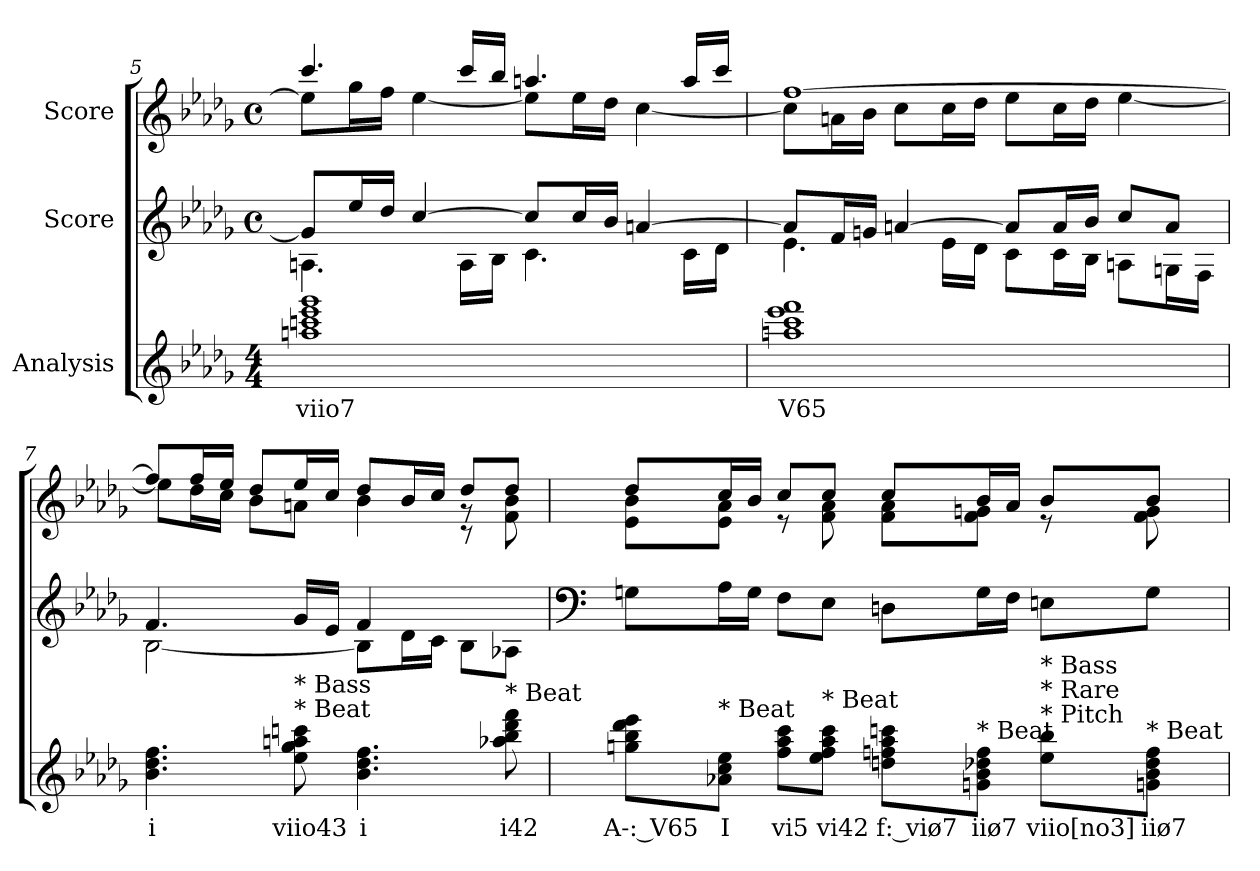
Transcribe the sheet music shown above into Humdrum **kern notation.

**kern	**text	**kern	**kern
*part3	*part3	*part2	*part1
*staff3	*staff3	*staff2	*staff1
*I"Analysis	*	*I"Score	*I"Score
*	*	*clefG2	*clefG2
*k[b-e-a-d-g-]	*	*k[b-e-a-d-g-]	*k[b-e-a-d-g-]
*M4/4	*	*M4/4	*M4/4
*	*	*met(c)	*met(c)
=5	=5	=5	=5
*	*	*^	*^
1aan 1cccn 1eee- 1ggg-	viio7	8g-/L]	4.An\	4.ccc/	8ee-\L]
.	.	16ee-/L	.	.	16gg-\L
.	.	16dd-/JJ	.	.	16ff\JJ
.	.	[4cc/	.	.	[4ee-\
.	.	.	16A\LL	16ccc/LL	.
.	.	.	16B-\JJ	16bb-/JJ	.
.	.	8cc/L]	4.c\	4.aan/	8ee-\L]
.	.	16cc/L	.	.	16ee-\L
.	.	16b-/JJ	.	.	16dd-\JJ
.	.	[4an/	.	.	[4cc\
.	.	.	16c\LL	16aa/LL	.
.	.	.	16d-\JJ	16ccc/JJ	.
=6	=6	=6	=6	=6	=6
1aan 1ccc 1eee- 1fff	V65	8a/L]	4.e-\	[1ff	8cc\L]
.	.	16f/L	.	.	16an\L
.	.	16gn/JJ	.	.	16b-\JJ
.	.	[4an/	.	.	8cc\L
.	.	.	16e-\LL	.	16cc\L
.	.	.	16d-\JJ	.	16dd-\JJ
.	.	8a/L]	8c\L	.	8ee-\L
.	.	16a/L	16c\L	.	16cc\L
.	.	16b-/JJ	16B-\JJ	.	16dd-\JJ
.	.	8cc/L	8An\L	.	[4ee-\
.	.	8a/J	16Gn\L	.	.
.	.	.	16F\JJ	.	.
!!LO:LB:g=z	!!
=7	=7	=7	=7	=7	=7
4.b- 4.dd- 4.ff	i	4.f/	[2B-\	8ff/L]	8ee-\L]
.	.	.	.	16ff/L	16dd-\L
.	.	.	.	16ee-/JJ	16cc\JJ
.	.	.	.	8dd-/L	8b-\L
!LO:TX:t=* Beat	!	!	!	!	!
!LO:TX:t=* Bass	!	!	!	!	!
8ee- 8gg- 8aan 8cccn	viio43	16g-/LL	.	16ee-/L	8an\J
.	.	16e-/JJ	.	16cc/JJ	.
4.b- 4.dd- 4.ff	i	4f/	8B-\L]	8dd-/L	4b-\
.	.	.	16d-\L	16b-/L	.
.	.	.	16c\JJ	16cc/JJ	.
.	.	8rbbb	8B-\L	8dd-/L	8r
!LO:TX:t=* Beat	!	!	!	!	!
8aa-X 8bb- 8ddd- 8fff	i42	8ryy	8A-X\J	8dd-/J	8f\ 8b-\
*	*	*v	*v	*	*
=8	=8	=8	=8	=8
*	*	*clefF4	*	*
8ggn 8bb- 8ddd- 8eee-L	A-: V65	8Gn\L	8dd-/L	8e-\ 8b-\L
!LO:TX:t=* Beat	!	!	!	!
8a-X 8cc 8ee-J	I	16A-\L	16cc/L	8e-\ 8a-\J
.	.	16G\JJ	16b-/JJ	.
8ff 8aa- 8cccL	vi5	8F\L	8cc/L	8r
!LO:TX:t=* Beat	!	!	!	!
8ee- 8ff 8aa- 8cccJ	vi42	8E-\J	8cc/J	8f\ 8a-\
8ddn 8ffn 8aa- 8cccnL	f: viø7	8Dn\L	8cc/L	8f\ 8a-\L
!LO:TX:t=* Beat	!	!	!	!
8gn 8b- 8dd-X 8ffJ	iiø7	16G\L	16b-/L	8f\ 8gn\J
.	.	16F\JJ	16a-/JJ	.
!LO:TX:t=* Pitch	!	!	!	!
!LO:TX:t=* Rare	!	!	!	!
!LO:TX:t=* Bass	!	!	!	!
8ee- 8bb-L	viio[no3]	8En\L	8b-/L	8r
!LO:TX:t=* Beat	!	!	!	!
8gn 8b- 8dd- 8ffJ	iiø7	8G\J	8b-/J	8f\ 8g\
*	*	*	*v	*v
=	=	=	=
*-	*-	*-	*-
